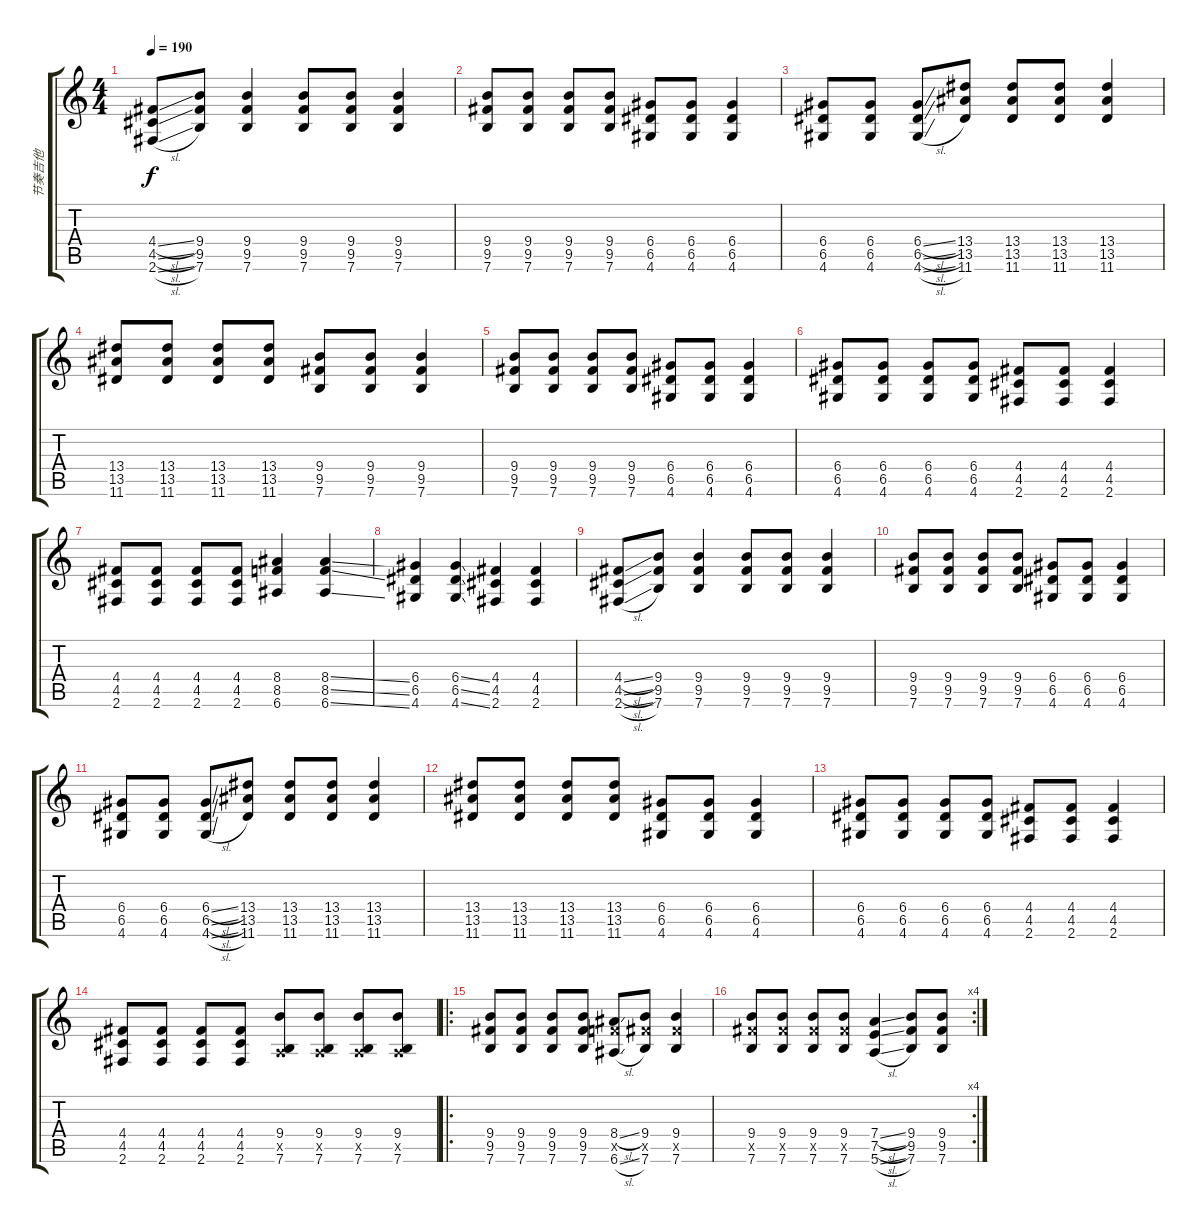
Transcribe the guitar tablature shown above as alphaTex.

\track ("节奏吉他" "节奏吉他") {instrument distortionguitar}
\staff {score tabs}
\tuning (E4 B3 G3 D3 A2 E2) {hide}
\ts (4 4)
\tempo 190
\clef g2
\ks c
(4.4{sl} 4.5{sl} 2.6{sl}).8{dy f} (9.4 9.5 7.6).8 (9.4 9.5 7.6).4 (9.4 9.5 7.6).8 (9.4 9.5 7.6).8 (9.4 9.5 7.6).4 |
(9.4 9.5 7.6).8 (9.4 9.5 7.6).8 (9.4 9.5 7.6).8 (9.4 9.5 7.6).8 (6.4 6.5 4.6).8 (6.4 6.5 4.6).8 (6.4 6.5 4.6).4 |
(6.4 6.5 4.6).8 (6.4 6.5 4.6).8 (6.4{sl} 6.5{sl} 4.6{sl}).8 (13.4 13.5 11.6).8 (13.4 13.5 11.6).8 (13.4 13.5 11.6).8 (13.4 13.5 11.6).4 |
(13.4 13.5 11.6).8 (13.4 13.5 11.6).8 (13.4 13.5 11.6).8 (13.4 13.5 11.6).8 (9.4 9.5 7.6).8 (9.4 9.5 7.6).8 (9.4 9.5 7.6).4 |
(9.4 9.5 7.6).8 (9.4 9.5 7.6).8 (9.4 9.5 7.6).8 (9.4 9.5 7.6).8 (6.4 6.5 4.6).8 (6.4 6.5 4.6).8 (6.4 6.5 4.6).4 |
(6.4 6.5 4.6).8 (6.4 6.5 4.6).8 (6.4 6.5 4.6).8 (6.4 6.5 4.6).8 (4.4 4.5 2.6).8 (4.4 4.5 2.6).8 (4.4 4.5 2.6).4 |
(4.4 4.5 2.6).8 (4.4 4.5 2.6).8 (4.4 4.5 2.6).8 (4.4 4.5 2.6).8 (8.4 8.5 6.6).4 (8.4{ss} 8.5{ss} 6.6{ss}).4 |
(6.4 6.5 4.6).4 (6.4{ss} 6.5{ss} 4.6{ss}).4 (4.4 4.5 2.6).4 (4.4 4.5 2.6).4 |
(4.4{sl} 4.5{sl} 2.6{sl}).8 (9.4 9.5 7.6).8 (9.4 9.5 7.6).4 (9.4 9.5 7.6).8 (9.4 9.5 7.6).8 (9.4 9.5 7.6).4 |
(9.4 9.5 7.6).8 (9.4 9.5 7.6).8 (9.4 9.5 7.6).8 (9.4 9.5 7.6).8 (6.4 6.5 4.6).8 (6.4 6.5 4.6).8 (6.4 6.5 4.6).4 |
(6.4 6.5 4.6).8 (6.4 6.5 4.6).8 (6.4{sl} 6.5{sl} 4.6{sl}).8 (13.4 13.5 11.6).8 (13.4 13.5 11.6).8 (13.4 13.5 11.6).8 (13.4 13.5 11.6).4 |
(13.4 13.5 11.6).8 (13.4 13.5 11.6).8 (13.4 13.5 11.6).8 (13.4 13.5 11.6).8 (6.4 6.5 4.6).8 (6.4 6.5 4.6).8 (6.4 6.5 4.6).4 |
(6.4 6.5 4.6).8 (6.4 6.5 4.6).8 (6.4 6.5 4.6).8 (6.4 6.5 4.6).8 (4.4 4.5 2.6).8 (4.4 4.5 2.6).8 (4.4 4.5 2.6).4 |
(4.4 4.5 2.6).8 (4.4 4.5 2.6).8 (4.4 4.5 2.6).8 (4.4 4.5 2.6).8 (9.4 0.5{x} 7.6).8 (9.4 0.5{x} 7.6).8 (9.4 0.5{x} 7.6).8 (9.4 0.5{x} 7.6).8 |
\ro
(9.4 9.5 7.6).8 (9.4 9.5 7.6).8 (9.4 9.5 7.6).8 (9.4 9.5 7.6).8 (8.4{sl} 8.5{x} 6.6{sl}).8 (9.4 9.5{x} 7.6).8 (9.4 9.5{x} 7.6).4 |
\rc 4
(9.4 9.5{x} 7.6).8 (9.4 9.5{x} 7.6).8 (9.4 9.5{x} 7.6).8 (9.4 9.5{x} 7.6).8 (7.4{sl} 7.5{sl} 5.6{sl}).4 (9.4 9.5 7.6).8 (9.4 9.5 7.6).8
